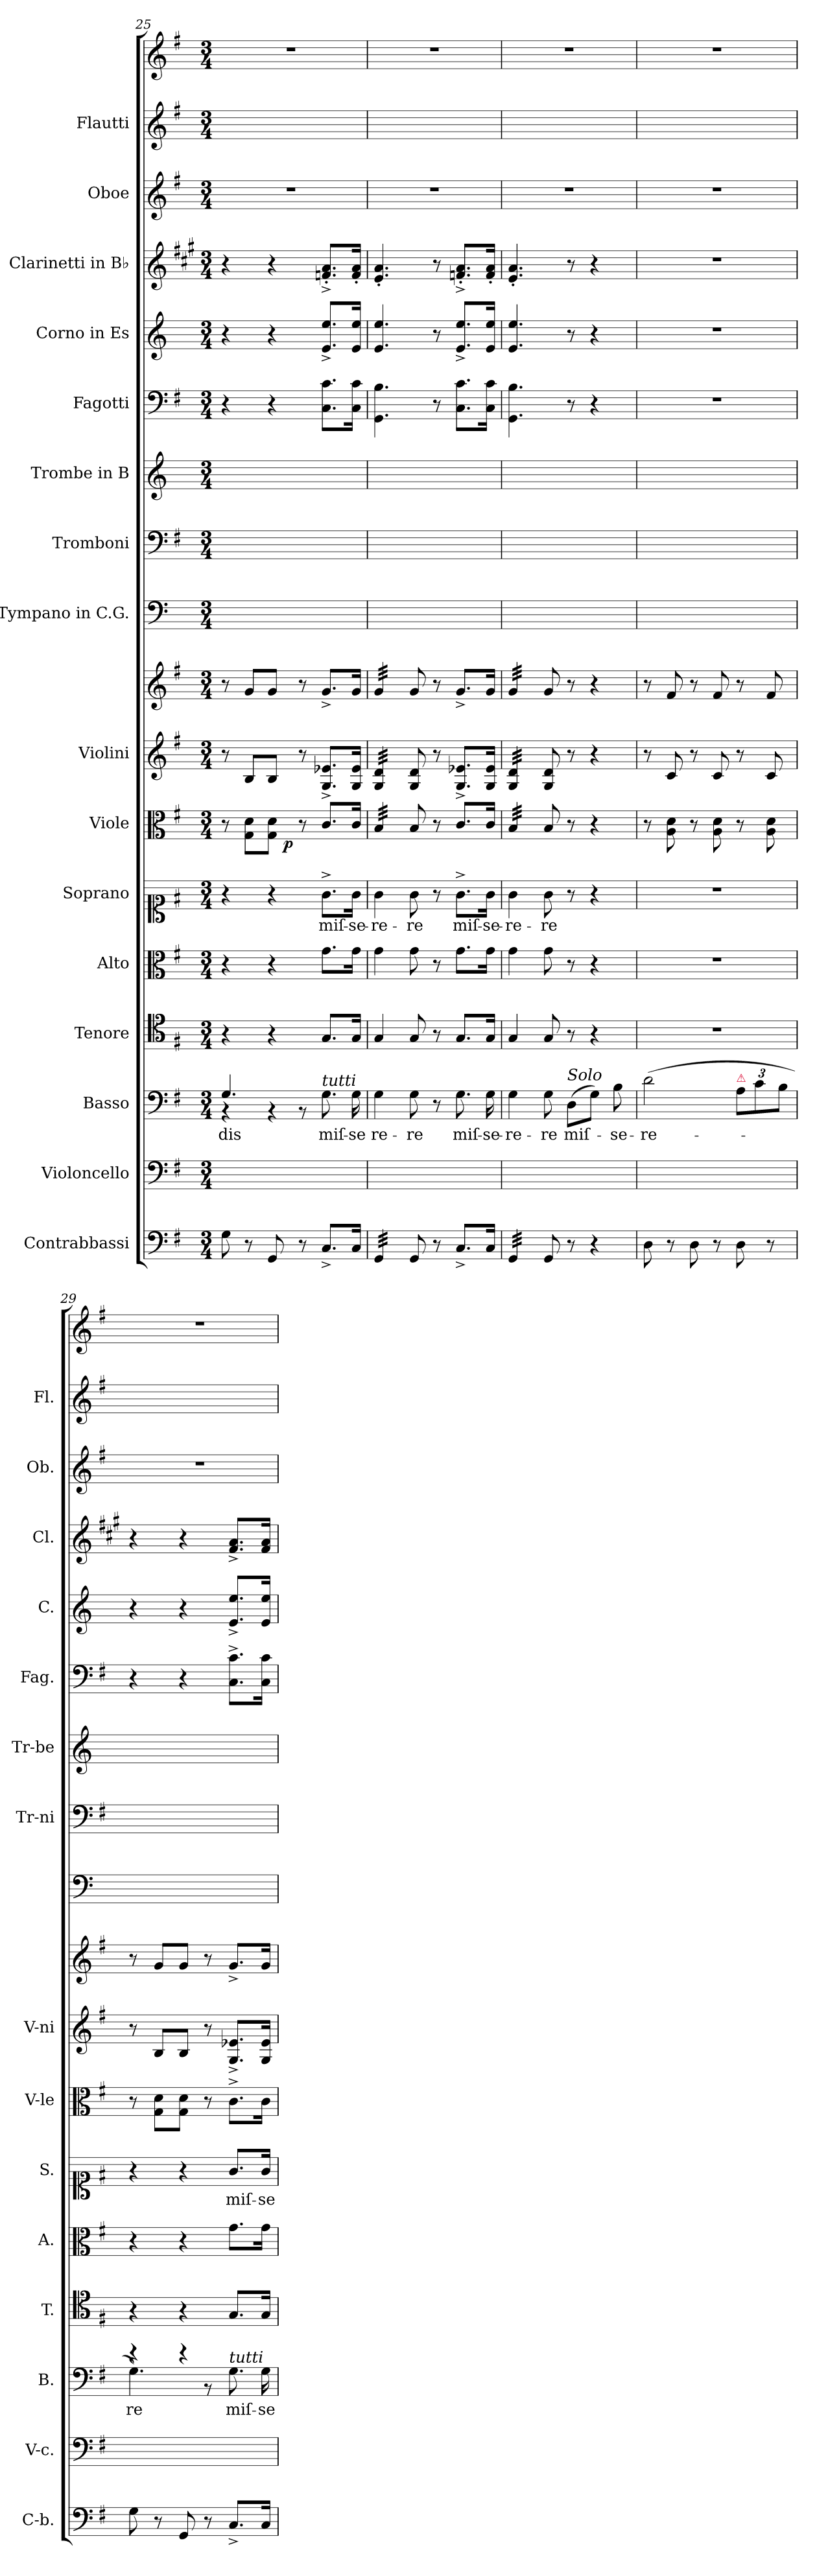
**kern	**kern	**kern	**text	**kern	**kern	**kern	**text	**kern	**dynam	**kern	**kern	**kern	**kern	**kern	**kern	**kern	**kern	**kern	**kern	**kern
*part16	*part15	*part14	*part14	*part13	*part12	*part11	*part11	*part10	*part10	*part9	*part9	*part8	*part7	*part6	*part5	*part4	*part3	*part2	*part1	*part1
*staff18	*staff17	*staff16	*staff16	*staff15	*staff14	*staff13	*staff13	*staff12	*staff12	*staff11	*staff10	*staff9	*staff8	*staff7	*staff6	*staff5	*staff4	*staff3	*staff2	*staff1
*I"Contrabbassi	*I"Violoncello	*I"Basso	*	*I"Tenore	*I"Alto	*I"Soprano	*	*I"Viole	*	*I"Violini	*	*I"Tympano in C.G.	*I"Tromboni	*I"Trombe in B	*I"Fagotti	*I"Corno in Es	*I"Clarinetti in B♭	*I"Oboe	*I"Flautti	*
*I'C-b.	*I'V-c.	*I'B.	*	*I'T.	*I'A.	*I'S.	*	*I'V-le	*	*I'V-ni	*	*	*I'Tr-ni	*I'Tr-be	*I'Fag.	*I'C.	*I'Cl.	*I'Ob.	*I'Fl.	*
*clefF4	*clefF4	*clefF4	*	*clefC4	*clefC3	*clefC1	*	*clefC3	*	*clefG2	*clefG2	*clefF4	*clefF4	*clefG2	*clefF4	*clefG2	*clefG2	*clefG2	*clefG2	*clefG2
*	*	*	*	*	*	*	*	*	*	*	*	*	*	*ITrd1c2	*	*ITrd5c9	*ITrd1c2	*	*	*
*k[f#]	*k[f#]	*k[f#]	*	*k[f#]	*k[f#]	*k[f#]	*	*k[f#]	*	*k[f#]	*k[f#]	*k[]	*k[f#]	*k[b-e-]	*k[f#]	*k[b-e-a-]	*k[f#]	*k[f#]	*k[f#]	*k[f#]
*M3/4	*M3/4	*M3/4	*	*M3/4	*M3/4	*M3/4	*	*M3/4	*	*M3/4	*M3/4	*M3/4	*M3/4	*M3/4	*M3/4	*M3/4	*M3/4	*M3/4	*M3/4	*M3/4
=25	=25	=25	=25	=25	=25	=25	=25	=25	=25	=25	=25	=25	=25	=25	=25	=25	=25	=25	=25	=25
*	*	*^	*	*	*	*	*	*^	*	*	*	*	*	*	*	*	*	*	*	*
8G\	2.ryy	4.G/	4r	-dis	4r	4r	4r	.	8r	4ryy	.	8r	8r	2.ryy	2.ryy	2.ryy	4r	4r	4r	2.r	2.ryy	2.r
8r	.	.	.	.	.	.	.	.	8G\ 8d\L	.	.	8B/L	8g/L	.	.	.	.	.	.	.	.	.
8GG/	.	.	4r	.	4r	4r	4r	.	8G\ 8d\J	16ryy	.	8B/J	8g/J	.	.	.	4r	4r	4r	.	.	.
.	.	.	.	.	.	.	.	.	.	4..ryy	p	.	.	.	.	.	.	.	.	.	.	.
8r	.	8rBB	.	.	.	.	.	.	8r	.	.	8r	8r	.	.	.	.	.	.	.	.	.
!	!	!LO:TX:a:i:t=tutti	!	!	!	!	!	!	!	!	!	!	!	!	!	!	!	!	!	!	!	!
8.C^/L	.	4rBByy	8.G\	miſ-	8.G/L	8.g\L	8.g^\L	miſ-	8.c/L	.	.	8.G^/ 8.e-X^/L	8.g^>/L	.	.	.	8.C\ 8.c\L	8.G^</ 8.g^</L	8.e-X'^>/ 8.g'^>/L	.	.	.
16C/Jk	.	.	16G\	-se	16G/Jk	16g\Jk	16g\Jk	-se-	16c/Jk	.	.	16G/ 16e-/Jk	16g/Jk	.	.	.	16C\ 16c\Jk	16G/ 16g/Jk	16e-'/ 16g'/Jk	.	.	.
*	*	*v	*v	*	*	*	*	*	*v	*v	*	*	*	*	*	*	*	*	*	*	*	*
=26	=26	=26	=26	=26	=26	=26	=26	=26	=26	=26	=26	=26	=26	=26	=26	=26	=26	=26	=26	=26
*tremolo	*	*	*	*	*	*	*	*	*	*	*	*	*	*	*	*	*	*	*	*
*	*	*	*	*	*	*	*	*tremolo	*	*	*	*	*	*	*	*	*	*	*	*
*	*	*	*	*	*	*	*	*	*	*tremolo	*	*	*	*	*	*	*	*	*	*
*	*	*	*	*	*	*	*	*	*	*	*tremolo	*	*	*	*	*	*	*	*	*
32GG/LLL	2.ryy	4G\	re-	4G/	4g\	4g\	-re-	32B/LLL	.	32G/ 32d/LLL	32g/LLL	2.ryy	2.ryy	2.ryy	4.GG\ 4.B\	4.G/ 4.g/	4.d'/ 4.g'/	2.r	2.ryy	2.r
32GG/	.	.	.	.	.	.	.	32B/	.	32G/ 32d/	32g/	.	.	.	.	.	.	.	.	.
32GG/	.	.	.	.	.	.	.	32B/	.	32G/ 32d/	32g/	.	.	.	.	.	.	.	.	.
32GG/	.	.	.	.	.	.	.	32B/	.	32G/ 32d/	32g/	.	.	.	.	.	.	.	.	.
32GG/	.	.	.	.	.	.	.	32B/	.	32G/ 32d/	32g/	.	.	.	.	.	.	.	.	.
32GG/	.	.	.	.	.	.	.	32B/	.	32G/ 32d/	32g/	.	.	.	.	.	.	.	.	.
32GG/	.	.	.	.	.	.	.	32B/	.	32G/ 32d/	32g/	.	.	.	.	.	.	.	.	.
32GG/JJJ	.	.	.	.	.	.	.	32B/JJJ	.	32G/ 32d/JJJ	32g/JJJ	.	.	.	.	.	.	.	.	.
*	*	*	*	*	*	*	*	*	*	*	*Xtremolo	*	*	*	*	*	*	*	*	*
*	*	*	*	*	*	*	*	*	*	*Xtremolo	*	*	*	*	*	*	*	*	*	*
*	*	*	*	*	*	*	*	*Xtremolo	*	*	*	*	*	*	*	*	*	*	*	*
*Xtremolo	*	*	*	*	*	*	*	*	*	*	*	*	*	*	*	*	*	*	*	*
8GG/	.	8G\	-re	8G/	8g\	8g\	-re	8B/	.	8G/ 8d/	8g/	.	.	.	.	.	.	.	.	.
8r	.	8r	.	8r	8r	8r	.	8r	.	8r	8r	.	.	.	8r	8r	8r	.	.	.
8.C^/L	.	8.G\	miſ-	8.G/L	8.g\L	8.g^\L	miſ-	8.c/L	.	8.G^/ 8.e-X^/L	8.g^>/L	.	.	.	8.C\ 8.c\L	8.G^/ 8.g^/L	8.e-X'^>/ 8.g'^>/L	.	.	.
16C/Jk	.	16G\	-se-	16G/Jk	16g\Jk	16g\Jk	-se-	16c/Jk	.	16G/ 16e-/Jk	16g/Jk	.	.	.	16C\ 16c\Jk	16G/ 16g/Jk	16e-'/ 16g'/Jk	.	.	.
=27	=27	=27	=27	=27	=27	=27	=27	=27	=27	=27	=27	=27	=27	=27	=27	=27	=27	=27	=27	=27
*tremolo	*	*	*	*	*	*	*	*	*	*	*	*	*	*	*	*	*	*	*	*
*	*	*	*	*	*	*	*	*tremolo	*	*	*	*	*	*	*	*	*	*	*	*
*	*	*	*	*	*	*	*	*	*	*tremolo	*	*	*	*	*	*	*	*	*	*
*	*	*	*	*	*	*	*	*	*	*	*tremolo	*	*	*	*	*	*	*	*	*
32GG/LLL	2.ryy	4G\	-re-	4G/	4g\	4g\	-re-	32B/LLL	.	32G/ 32d/LLL	32g/LLL	2.ryy	2.ryy	2.ryy	4.GG\ 4.B\	4.G/ 4.g/	4.d'/ 4.g'/	2.r	2.ryy	2.r
32GG/	.	.	.	.	.	.	.	32B/	.	32G/ 32d/	32g/	.	.	.	.	.	.	.	.	.
32GG/	.	.	.	.	.	.	.	32B/	.	32G/ 32d/	32g/	.	.	.	.	.	.	.	.	.
32GG/	.	.	.	.	.	.	.	32B/	.	32G/ 32d/	32g/	.	.	.	.	.	.	.	.	.
32GG/	.	.	.	.	.	.	.	32B/	.	32G/ 32d/	32g/	.	.	.	.	.	.	.	.	.
32GG/	.	.	.	.	.	.	.	32B/	.	32G/ 32d/	32g/	.	.	.	.	.	.	.	.	.
32GG/	.	.	.	.	.	.	.	32B/	.	32G/ 32d/	32g/	.	.	.	.	.	.	.	.	.
32GG/JJJ	.	.	.	.	.	.	.	32B/JJJ	.	32G/ 32d/JJJ	32g/JJJ	.	.	.	.	.	.	.	.	.
*	*	*	*	*	*	*	*	*	*	*	*Xtremolo	*	*	*	*	*	*	*	*	*
*	*	*	*	*	*	*	*	*	*	*Xtremolo	*	*	*	*	*	*	*	*	*	*
*	*	*	*	*	*	*	*	*Xtremolo	*	*	*	*	*	*	*	*	*	*	*	*
*Xtremolo	*	*	*	*	*	*	*	*	*	*	*	*	*	*	*	*	*	*	*	*
8GG/	.	8G\	-re	8G/	8g\	8g\	-re	8B/	.	8G/ 8d/	8g/	.	.	.	.	.	.	.	.	.
!	!	!LO:TX:a:i:t=Solo	!	!	!	!	!	!	!	!	!	!	!	!	!	!	!	!	!	!
8r	.	(8D\L	miſ-	8r	8r	8r	.	8r	.	8r	8r	.	.	.	8r	8r	8r	.	.	.
4r	.	8G\J)	.	4r	4r	4r	.	4r	.	4r	4r	.	.	.	4r	4r	4r	.	.	.
.	.	8B\	-se-	.	.	.	.	.	.	.	.	.	.	.	.	.	.	.	.	.
=28	=28	=28	=28	=28	=28	=28	=28	=28	=28	=28	=28	=28	=28	=28	=28	=28	=28	=28	=28	=28
8D\	2.ryy	(2d\	-re-	2.r	2.r	2.r	.	8r	.	8r	8r	2.ryy	2.ryy	2.ryy	2.r	2.r	2.r	2.r	2.ryy	2.r
8r	.	.	.	.	.	.	.	8A\ 8d\	.	8c/	8f#/	.	.	.	.	.	.	.	.	.
8D\	.	.	.	.	.	.	.	8r	.	8r	8r	.	.	.	.	.	.	.	.	.
8r	.	.	.	.	.	.	.	8A\ 8d\	.	8c/	8f#/	.	.	.	.	.	.	.	.	.
!	!	!LO:TX:a:color=crimson:t=⚠	!	!	!	!	!	!	!	!	!	!	!	!	!	!	!	!	!	!
8D\	.	12A\L	.	.	.	.	.	8r	.	8r	8r	.	.	.	.	.	.	.	.	.
.	.	12c\	.	.	.	.	.	.	.	.	.	.	.	.	.	.	.	.	.	.
8r	.	.	.	.	.	.	.	8A\ 8d\	.	8c/	8f#/	.	.	.	.	.	.	.	.	.
.	.	12B\J	.	.	.	.	.	.	.	.	.	.	.	.	.	.	.	.	.	.
=29	=29	=29	=29	=29	=29	=29	=29	=29	=29	=29	=29	=29	=29	=29	=29	=29	=29	=29	=29	=29
*	*	*^	*	*	*	*	*	*	*	*	*	*	*	*	*	*	*	*	*	*
8G\	2.ryy	4r	4.G\)	re	4r	4r	4r	.	8r	.	8r	8r	2.ryy	2.ryy	2.ryy	4r	4r	4r	2.r	2.ryy	2.r
8r	.	.	.	.	.	.	.	.	8G\ 8d\L	.	8B/L	8g/L	.	.	.	.	.	.	.	.	.
8GG/	.	4r	.	.	4r	4r	4r	.	8G\ 8d\J	.	8B/J	8g/J	.	.	.	4r	4r	4r	.	.	.
8r	.	.	8r	.	.	.	.	.	8r	.	8r	8r	.	.	.	.	.	.	.	.	.
!	!	!LO:TX:a:i:t=tutti	!	!	!	!	!	!	!	!	!	!	!	!	!	!	!	!	!	!	!
8.C^/L	.	4ryy	8.G\	miſ-	8.G/L	8.g\L	8.g/L	miſ-	8.c^<\L	.	8.G^>/ 8.e-X^>/L	8.g^>/L	.	.	.	8.C^\ 8.c^\L	8.G^>/ 8.g^>/L	8.e^>/ 8.g^>/L	.	.	.
16C/Jk	.	.	16G\	-se	16G/Jk	16g\Jk	16g/Jk	-se	16c\Jk	.	16G/ 16e-/Jk	16g/Jk	.	.	.	16C\ 16c\Jk	16G/ 16g/Jk	16e/ 16g/Jk	.	.	.
*	*	*v	*v	*	*	*	*	*	*	*	*	*	*	*	*	*	*	*	*	*	*
=	=	=	=	=	=	=	=	=	=	=	=	=	=	=	=	=	=	=	=	=
*-	*-	*-	*-	*-	*-	*-	*-	*-	*-	*-	*-	*-	*-	*-	*-	*-	*-	*-	*-	*-
